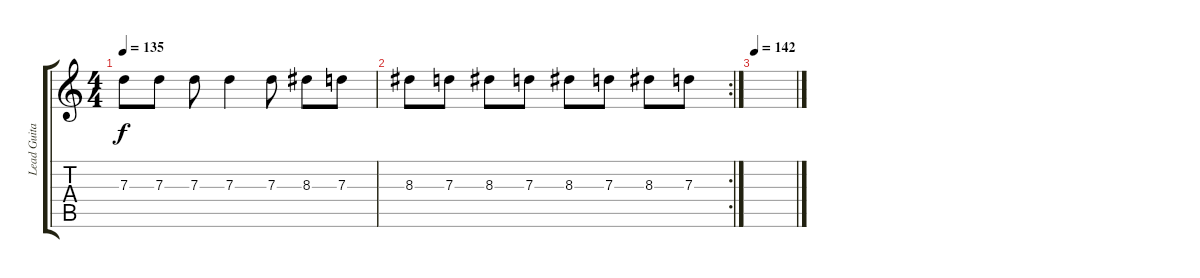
\track ("Lead Guitar" "Lead Guita") {instrument distortionguitar}
\staff {score tabs}
\tuning (E4 B3 G3 D3 A2 E2) {hide}
\ts (4 4)
\tempo 135
\clef g2
\ks c
7.3.8{dy f} 7.3.8 7.3.8 7.3.4 7.3.8 8.3.8 7.3.8 |
\rc 2
8.3.8 7.3.8 8.3.8 7.3.8 8.3.8 7.3.8 8.3.8 7.3.8 |
\tempo 142
